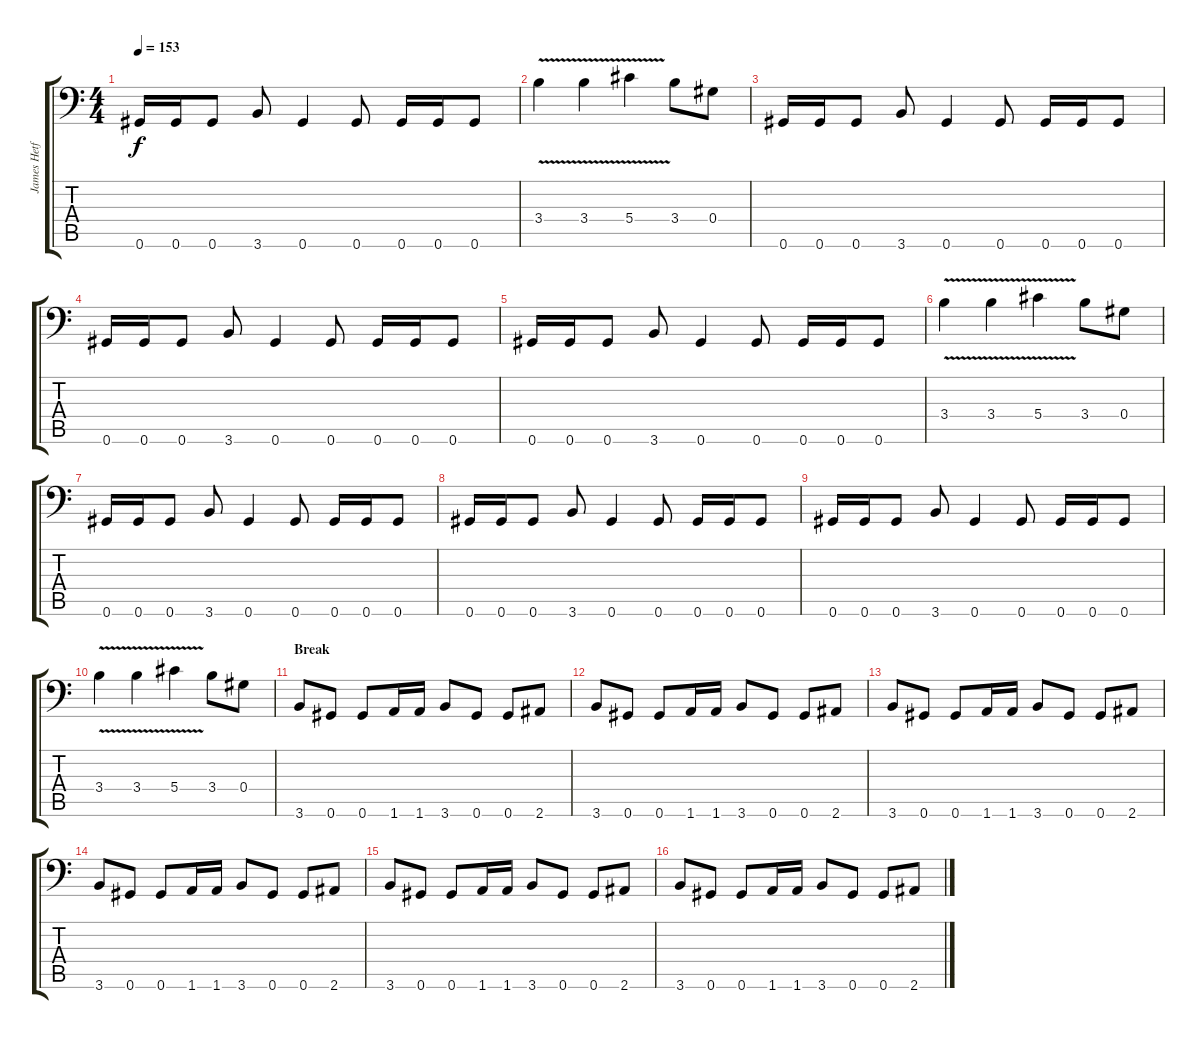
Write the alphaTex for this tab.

\track ("James Hetfield (Guitar)" "James Hetf") {instrument overdrivenguitar}
\staff {score tabs}
\tuning (Bb3 F3 Db3 Ab2 Eb2 Ab1) {hide}
\ts (4 4)
\tempo 153
\clef f4
\ks c
0.6.16{dy f} 0.6.16 0.6.8 3.6.8 0.6.4 0.6.8 0.6.16 0.6.16 0.6.8 |
3.4{v}.4 3.4{v}.4 5.4{v}.4 3.4.8 0.4.8 |
0.6.16 0.6.16 0.6.8 3.6.8 0.6.4 0.6.8 0.6.16 0.6.16 0.6.8 |
0.6.16 0.6.16 0.6.8 3.6.8 0.6.4 0.6.8 0.6.16 0.6.16 0.6.8 |
0.6.16 0.6.16 0.6.8 3.6.8 0.6.4 0.6.8 0.6.16 0.6.16 0.6.8 |
3.4{v}.4 3.4{v}.4 5.4{v}.4 3.4.8 0.4.8 |
0.6.16 0.6.16 0.6.8 3.6.8 0.6.4 0.6.8 0.6.16 0.6.16 0.6.8 |
0.6.16 0.6.16 0.6.8 3.6.8 0.6.4 0.6.8 0.6.16 0.6.16 0.6.8 |
0.6.16 0.6.16 0.6.8 3.6.8 0.6.4 0.6.8 0.6.16 0.6.16 0.6.8 |
3.4{v}.4 3.4{v}.4 5.4{v}.4 3.4.8 0.4.8 |
\section ("" "Break")
3.6.8 0.6.8 0.6.8 1.6.16 1.6.16 3.6.8 0.6.8 0.6.8 2.6.8 |
3.6.8 0.6.8 0.6.8 1.6.16 1.6.16 3.6.8 0.6.8 0.6.8 2.6.8 |
3.6.8 0.6.8 0.6.8 1.6.16 1.6.16 3.6.8 0.6.8 0.6.8 2.6.8 |
3.6.8 0.6.8 0.6.8 1.6.16 1.6.16 3.6.8 0.6.8 0.6.8 2.6.8 |
3.6.8 0.6.8 0.6.8 1.6.16 1.6.16 3.6.8 0.6.8 0.6.8 2.6.8 |
3.6.8 0.6.8 0.6.8 1.6.16 1.6.16 3.6.8 0.6.8 0.6.8 2.6.8
